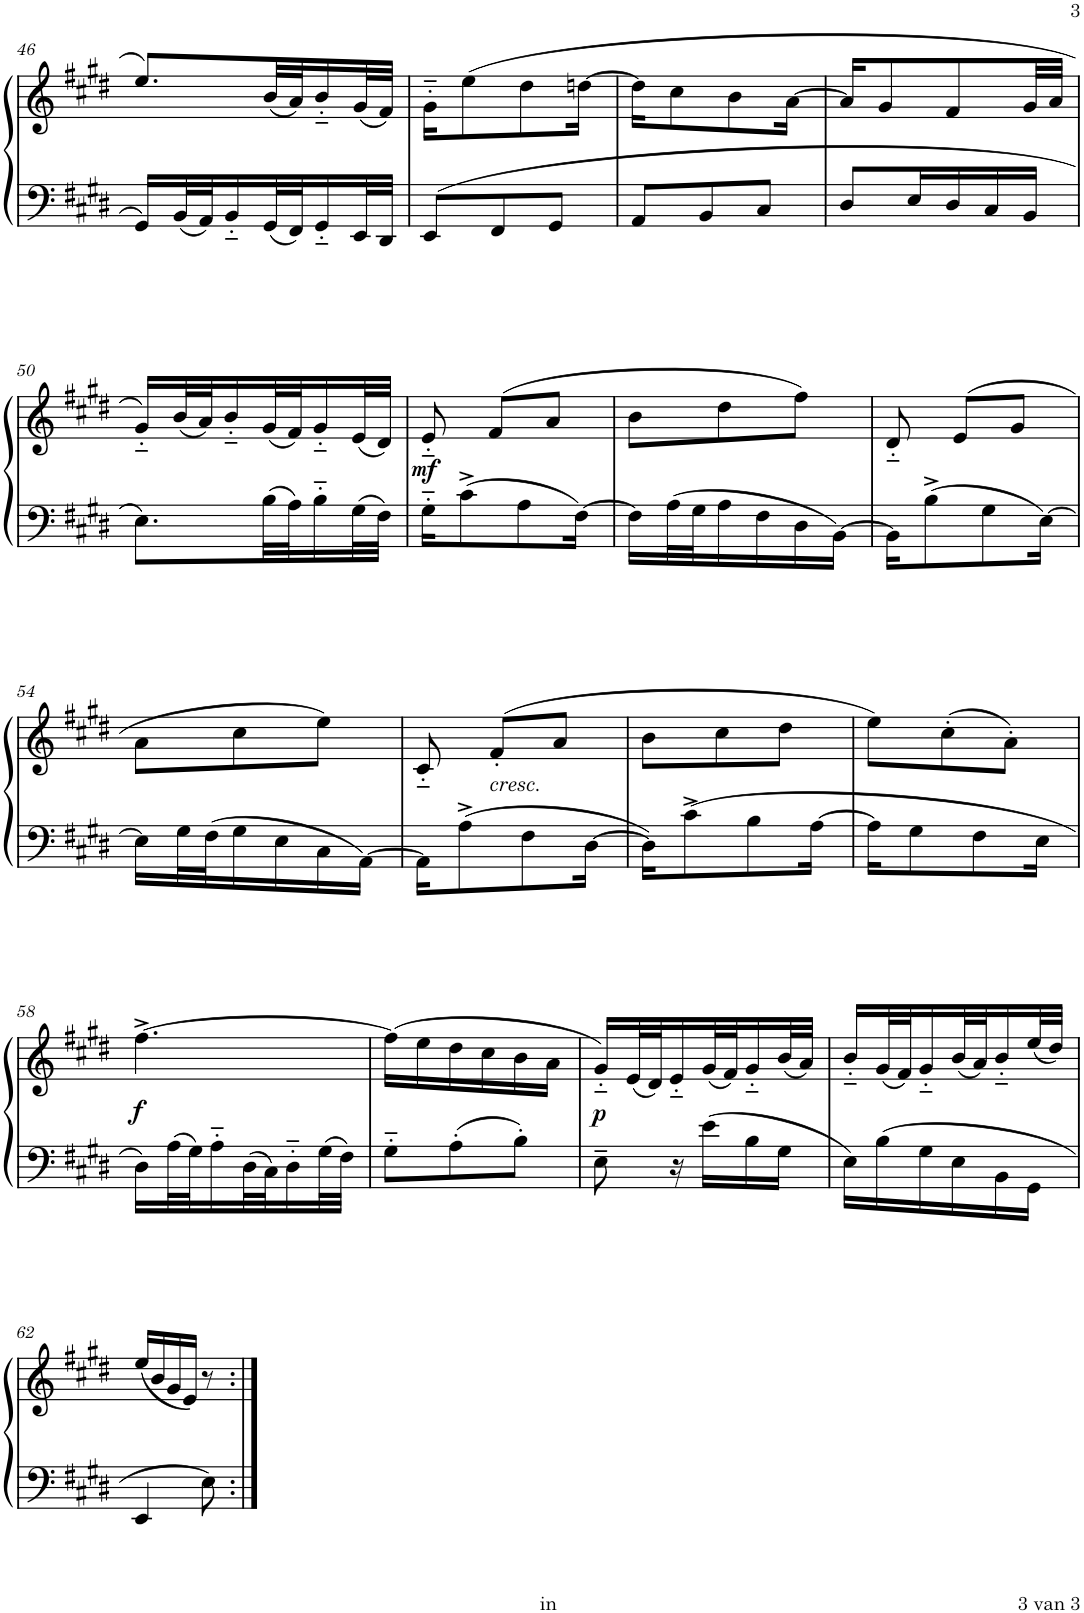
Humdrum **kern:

**kern	**kern	**dynam
*part1	*part1	*part1
*staff2	*staff1	*staff1/2
*I"Piano solo	*	*
*I'Pno. solo	*	*
!!LO:PB:g=z
*clefF4	*clefG2	*
*k[f#c#g#d#]	*k[f#c#g#d#]	*
*M3/8	*M3/8	*
=46	=46	=46
16GG#/LL	8.ee/L	.
32BB/L	.	.
32AA/J	.	.
16BB'~/	.	.
32GG#/L	(32b/LL	.
32FF#/J	32a/J)	.
16GG#'~/	16b'~/	.
32EE/L	(32g#/L	.
32DD#/JJJ	32f#/JJJ)	.
=47	=47	=47
8EE/L	16g#'~\KL	.
.	(8ee\	.
8FF#/	.	.
.	8dd#\	.
8GG#/J	.	.
.	[16ddn\Jk	.
=48	=48	=48
8AA/L	16dd\KL]	.
.	8cc#\	.
8BB/	.	.
.	8b\	.
8C#/J	.	.
.	[16a\Jk	.
=49	=49	=49
8D#/L	16a/KL]	.
.	8g#/	.
16E/L	.	.
16D#/	8f#/	.
16C#/	.	.
16BB/JJ	32g#/LL	.
.	32a/JJJ	.
!!LO:LB:g=z
=50	=50	=50
8.E\L	16g#'~/LL)	.
.	(32b/L	.
.	32a/J)	.
.	16b'~/	.
32B\LL	(32g#/L	.
32A\J	32f#/J)	.
16B'~\	16g#'~/	.
32G#\L	(32e/L	.
32F#\JJJ	32d#/JJJ)	.
=51	=51	=51
!	!	!LO:DY:b
16G#'~\KL	8e'~/	mf
8c#^\	.	.
.	(>8f#/L	.
8A\	.	.
.	8a/J	.
[16F#\Jk	.	.
=52	=52	=52
16F#\LL]	8b\L	.
32A\L	.	.
32G#\J	.	.
16A\	8dd#\	.
16F#\	.	.
16D#\	8ff#\J)	.
[16BB\JJ	.	.
=53	=53	=53
16BB\KL]	8d#'~/	.
8B^\	.	.
.	(8e/L	.
8G#\	.	.
.	8g#/J	.
[16E\Jk	.	.
!!LO:LB:g=z
=54	=54	=54
16E\LL]	8a\L	.
32G#\L	.	.
32F#\J	.	.
16G#\	8cc#\	.
16E\	.	.
16C#\	8ee\J)	.
[16AA\JJ	.	.
=55	=55	=55
16AA\KL]	8c#'~/	.
8A^\	.	.
!	!LO:TX:b:i:t=cresc.	!
.	(8f#'/L	.
8F#\	.	.
.	8a/J	.
[16D#\Jk	.	.
=56	=56	=56
16D#\KL]	8b\L	.
8c#^\	.	.
.	8cc#\	.
8B\	.	.
.	8dd#\J	.
[16A\Jk	.	.
=57	=57	=57
16A\KL]	8ee\L)	.
8G#\	.	.
.	(8cc#'\	.
8F#\	.	.
.	8a'\J)	.
16E\Jk	.	.
!!LO:LB:g=z
=58	=58	=58
!	!	!LO:DY:b
16D#\LL	[4.ff#^\	f
32A\L	.	.
32G#\J	.	.
16A'~\	.	.
32D#\L	.	.
32C#\J	.	.
16D#'~\	.	.
32G#\L	.	.
32F#\JJJ	.	.
=59	=59	=59
8G#'~\L	(16ff#\LL]	.
.	16ee\	.
8A'\	16dd#\	.
.	16cc#\	.
8B'\J	16b\	.
.	16a\JJ	.
=60	=60	=60
!	!	!LO:DY:b
8E~\	16g#'~/LL)	p
.	(32e/L	.
.	32d#/J)	.
16r	16e'~/	.
16e\LL	(32g#/L	.
.	32f#/J)	.
16B\	16g#'~/	.
16G#\JJ	(32b/L	.
.	32a/JJJ)	.
=61	=61	=61
16E\LL	16b'~/LL	.
16B\	(32g#/L	.
.	32f#/J)	.
16G#\	16g#'~/	.
16E\	(32b/L	.
.	32a/J)	.
16BB\	16b'~/	.
16GG#\JJ	(32ee/L	.
.	32dd#/JJJ)	.
!!LO:LB:g=z
=62	=62	=62
4EE/	(16ee/LL	.
.	16b/	.
.	16g#/	.
.	16e/JJ)	.
8E\	8r	.
=:|!	=:|!	=:|!
*-	*-	*-
